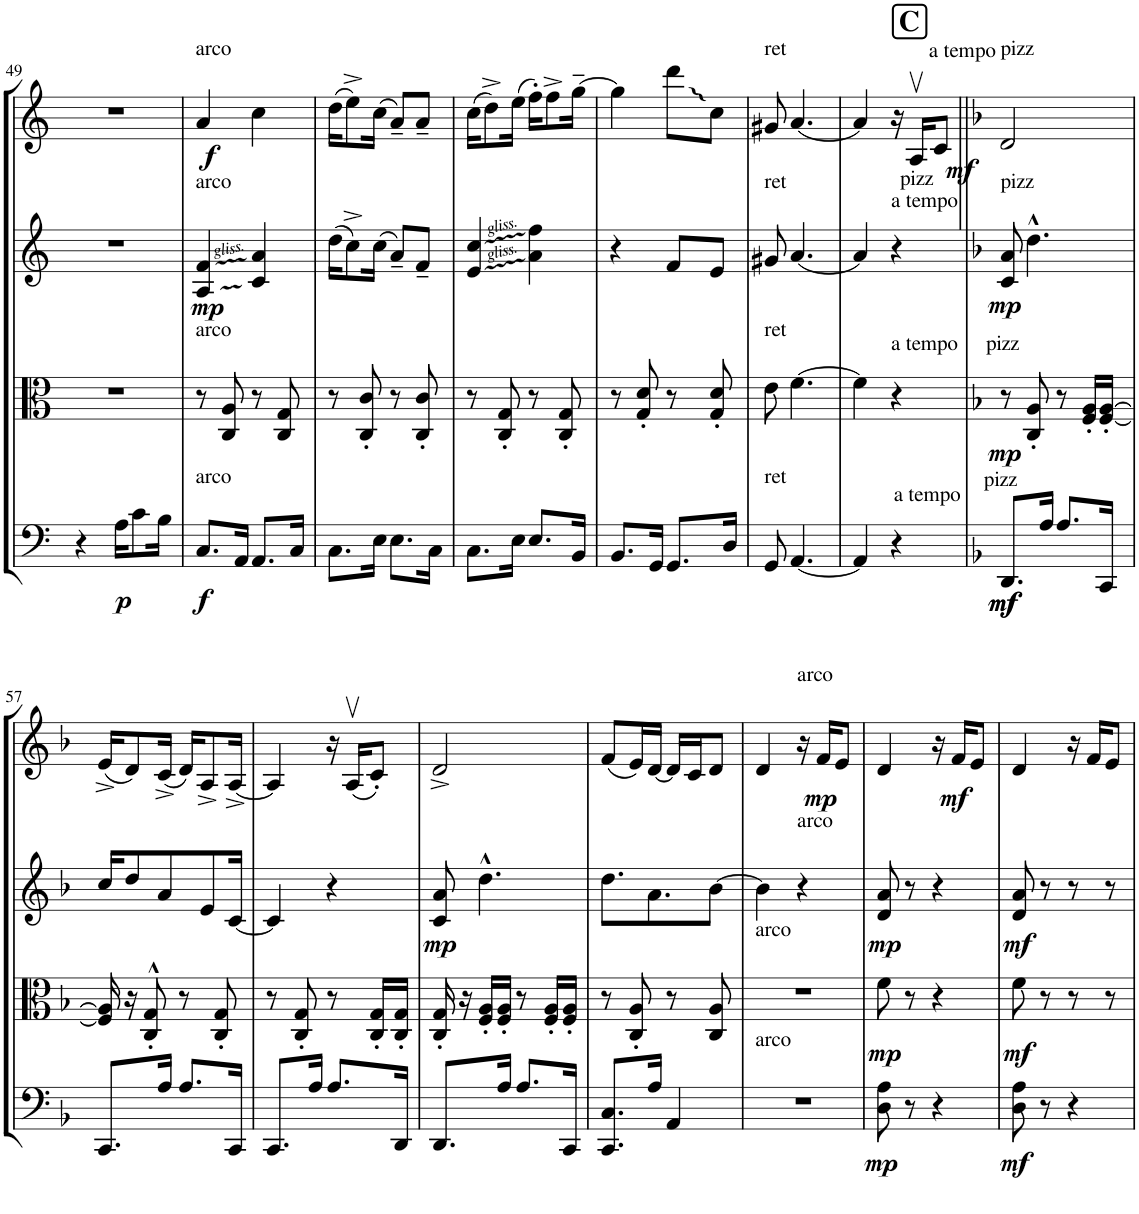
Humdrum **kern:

**kern	**dynam	**kern	**dynam	**kern	**dynam	**kern	**dynam
*part4	*part4	*part3	*part3	*part2	*part2	*part1	*part1
*staff4	*staff4	*staff3	*staff3	*staff2	*staff2	*staff1	*staff1
*I"Violoncello	*	*I"Viola	*	*I"Violin II	*	*I"Violin I	*
*I'Vc	*	*I'Vla	*	*I'Vln	*	*I'Vln	*
!!LO:PB:g=z
*clefF4	*	*clefC3	*	*clefG2	*	*clefG2	*
*k[]	*	*k[]	*	*k[]	*	*k[]	*
*M2/4	*	*M2/4	*	*M2/4	*	*M2/4	*
=49	=49	=49	=49	=49	=49	=49	=49
4r	.	2r	.	2r	.	2r	.
!	!LO:DY:b	!	!	!	!	!	!
16A\KL	p	.	.	.	.	.	.
8c\	.	.	.	.	.	.	.
16B\Jk	.	.	.	.	.	.	.
=50	=50	=50	=50	=50	=50	=50	=50
!	!	!	!	!	!	!LO:TX:a:t=arco	!
!	!	!	!	!LO:TX:a:t=arco	!	!	!
!	!	!LO:TX:a:t=arco	!	!	!	!	!
!LO:TX:a:t=arco	!	!	!	!	!	!	!
!	!LO:DY:b	!	!	!	!LO:DY:b	!	!LO:DY:b
8.C/L	f	8r	.	4A/ 4f/	mp	4a/	f
.	.	8C/ 8A/	.	.	.	.	.
16AA/Jk	.	.	.	.	.	.	.
8.AA/L	.	8r	.	4c/ 4a/	.	4cc\	.
.	.	8C/ 8G/	.	.	.	.	.
16C/Jk	.	.	.	.	.	.	.
=51	=51	=51	=51	=51	=51	=51	=51
8.C\L	.	8r	.	(16dd\KL	.	(16dd\KL	.
.	.	.	.	8cc^\)	.	8ee^\)	.
.	.	8C/' 8c/'	.	.	.	.	.
16E\Jk	.	.	.	(16cc\Jk	.	(16cc\Jk	.
8.E\L	.	8r	.	8a~/L)	.	8a~/L)	.
.	.	8C/' 8c/'	.	8f~/J	.	8a~/J	.
16C\Jk	.	.	.	.	.	.	.
=52	=52	=52	=52	=52	=52	=52	=52
8.C\L	.	8r	.	4e/ 4cc/	.	(16cc\KL	.
.	.	.	.	.	.	8dd^\)	.
.	.	8C/' 8G/'	.	.	.	.	.
16E\Jk	.	.	.	.	.	(16ee\Jk	.
8.E/L	.	8r	.	4a\ 4ff\	.	16ff'\KL)	.
.	.	.	.	.	.	8ff^\	.
.	.	8C/' 8G/'	.	.	.	.	.
16BB/Jk	.	.	.	.	.	[16gg~\Jk	.
=53	=53	=53	=53	=53	=53	=53	=53
8.BB/L	.	8r	.	4r	.	4gg\]	.
.	.	8G/' 8d/'	.	.	.	.	.
16GG/Jk	.	.	.	.	.	.	.
8.GG/L	.	8r	.	8f/L	.	8ddd\L	.
.	.	8G/' 8d/'	.	8e/J	.	8cc\J	.
16D/Jk	.	.	.	.	.	.	.
=54	=54	=54	=54	=54	=54	=54	=54
!	!	!	!	!	!	!LO:TX:a:t=ret	!
!	!	!	!	!LO:TX:a:t=ret	!	!	!
!	!	!LO:TX:a:t=ret	!	!	!	!	!
!LO:TX:a:t=ret	!	!	!	!	!	!	!
8GG/	.	8e\	.	8g#X/	.	8g#X/	.
[4.AA/	.	[4.f\	.	[4.a/	.	[4.a/	.
!!LO:REH:place=s1:a:B:cj:fs=14:t=C:qo=1.25
=55	=55	=55	=55	=55	=55	=55	=55
4AA/]	.	4f\]	.	4a/]	.	4a/]	.
!	!	!	!	!LO:TX:a:t=a tempo	!	!	!
!	!	!LO:TX:a:t=a tempo	!	!	!	!	!
!LO:TX:a:t=a tempo	!	!	!	!	!	!	!
4r	.	4r	.	4r	.	16r	.
!	!	!	!	!	!	!LO:TX:a:t=a tempo	!
!	!	!	!	!	!	!LO:TX:b:t=pizz	!
.	.	.	.	.	.	16Av/KL	.
!	!	!	!	!	!	!	!LO:DY:b
.	.	.	.	.	.	8c/J	mf
=56||	=56||	=56||	=56||	=56||	=56||	=56||	=56||
*k[b-]	*	*k[b-]	*	*k[b-]	*	*k[b-]	*
!	!	!	!	!	!	!LO:TX:a:t=pizz	!
!	!	!	!	!LO:TX:a:t=pizz	!	!	!
!	!	!LO:TX:a:t=pizz	!	!	!	!	!
!LO:TX:a:t=pizz	!	!	!	!	!	!	!
!	!LO:DY:b	!	!	!	!	!	!
!	!LO:DY:n=1:b	!	!LO:DY:b	!	!LO:DY:b	!	!
8.DD/L	mf mf	8r	mp	8c/ 8a/	mp	2d/	.
.	.	8C/' 8A/'	.	4.dd^^\	.	.	.
16A/Jk	.	.	.	.	.	.	.
8.A/L	.	8r	.	.	.	.	.
.	.	16F/' 16A/'LL	.	.	.	.	.
16CC/Jk	.	[16F/' [16A/'JJ	.	.	.	.	.
!!LO:LB:g=z
=57	=57	=57	=57	=57	=57	=57	=57
8.CC/L	.	16F/] 16A/]	.	16cc/KL	.	(16e^/KL	.
.	.	16r	.	8dd/	.	8d/)	.
.	.	8C/'^^ 8G/'^^	.	.	.	.	.
16A/Jk	.	.	.	8a/	.	(16c^/Jk	.
8.A/L	.	8r	.	.	.	16d/KL)	.
.	.	.	.	8e/	.	8A^/	.
.	.	8C/' 8G/'	.	.	.	.	.
16CC/Jk	.	.	.	[16c/Jk	.	[16A^/Jk	.
=58	=58	=58	=58	=58	=58	=58	=58
8.CC/L	.	8r	.	4c/]	.	4A/]	.
.	.	8C/' 8G/'	.	.	.	.	.
16A/Jk	.	.	.	.	.	.	.
8.A/L	.	8r	.	4r	.	16r	.
.	.	.	.	.	.	(16Av/KL	.
.	.	16C/' 16G/'LL	.	.	.	8c'/J)	.
16DD/Jk	.	16C/' 16G/'JJ	.	.	.	.	.
=59	=59	=59	=59	=59	=59	=59	=59
!	!	!	!	!	!LO:DY:b	!	!
8.DD/L	.	16C/' 16G/'	.	8c/ 8a/	mp	2d^/	.
.	.	16r	.	.	.	.	.
.	.	16F/' 16A/'LL	.	4.dd^^\	.	.	.
16A/Jk	.	16F/' 16A/'JJ	.	.	.	.	.
8.A/L	.	8r	.	.	.	.	.
.	.	16F/' 16A/'LL	.	.	.	.	.
16CC/Jk	.	16F/' 16A/'JJ	.	.	.	.	.
=60	=60	=60	=60	=60	=60	=60	=60
8.CC/ 8.C/L	.	8r	.	8.dd\L	.	(8f/L	.
.	.	8C/' 8A/'	.	.	.	16e/L)	.
16A/Jk	.	.	.	8.a\	.	[16d/JJ	.
4AA/	.	8r	.	.	.	16d/LL]	.
.	.	.	.	.	.	16c/J	.
.	.	8C/ 8A/	.	[8b-\J	.	8d/J	.
=61	=61	=61	=61	=61	=61	=61	=61
!	!	!LO:TX:a:t=arco	!	!	!	!	!
!LO:TX:a:t=arco	!	!	!	!	!	!	!
2r	.	2r	.	4b-\]	.	4d/	.
!	!	!	!	!	!	!LO:TX:a:t=arco	!
!	!	!	!	!LO:TX:a:t=arco	!	!	!
.	.	.	.	4r	.	16r	.
!	!	!	!	!	!	!	!LO:DY:b
.	.	.	.	.	.	16f/KL	mp
.	.	.	.	.	.	8e/J	.
=62	=62	=62	=62	=62	=62	=62	=62
!	!LO:DY:b	!	!LO:DY:b	!	!LO:DY:b	!	!
8D\ 8A\	mp	8f\	mp	8d/ 8a/	mp	4d/	.
8r	.	8r	.	8r	.	.	.
4r	.	4r	.	4r	.	16r	.
!	!	!	!	!	!	!	!LO:DY:b
.	.	.	.	.	.	16f/KL	mf
.	.	.	.	.	.	8e/J	.
=63	=63	=63	=63	=63	=63	=63	=63
!	!LO:DY:b	!	!LO:DY:b	!	!LO:DY:b	!	!
8D\ 8A\	mf	8f\	mf	8d/ 8a/	mf	4d/	.
8r	.	8r	.	8r	.	.	.
4r	.	8r	.	8r	.	16r	.
.	.	.	.	.	.	16f/KL	.
.	.	8r	.	8r	.	8e/J	.
=	=	=	=	=	=	=	=
*-	*-	*-	*-	*-	*-	*-	*-
